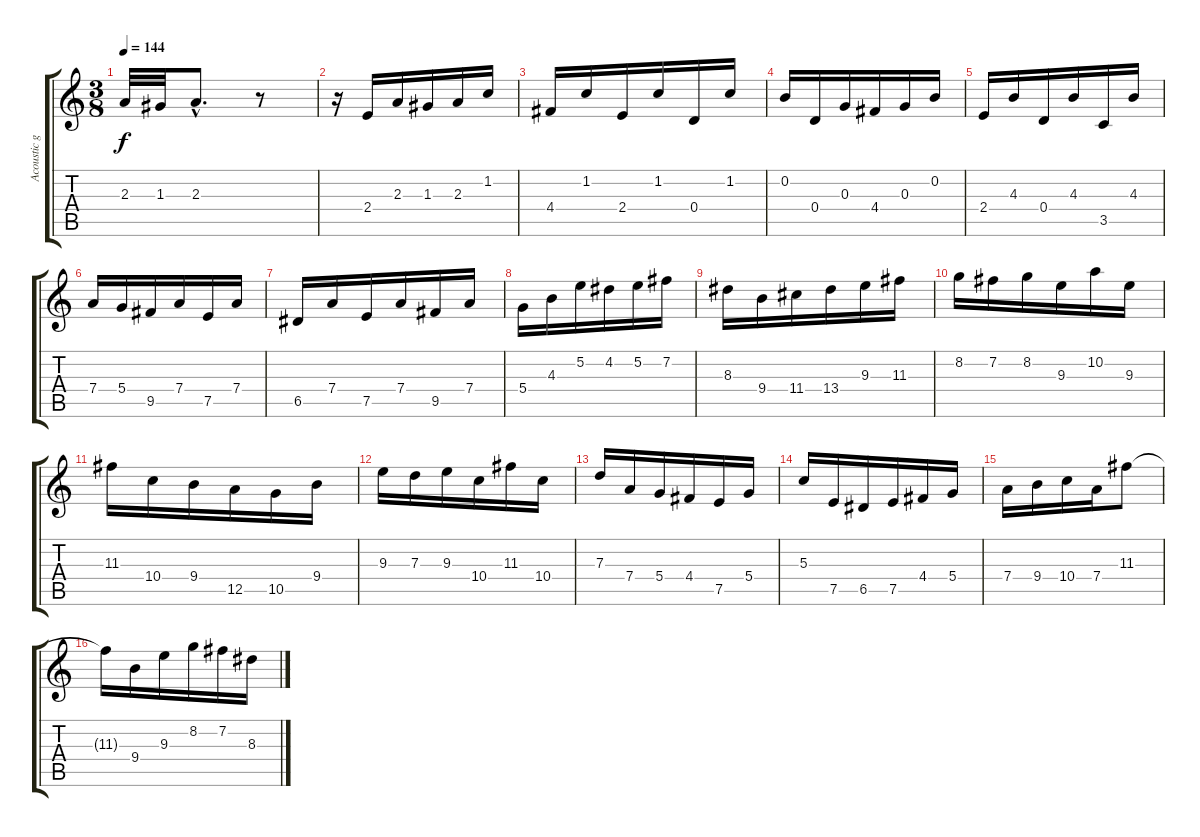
\track ("Acoustic guitar 1" "Acoustic g") {instrument acousticguitarnylon}
\staff {score tabs}
\tuning (E4 B3 G3 D3 A2 E2) {hide}
\ts (3 8)
\tempo 144
\clef g2
\ks c
2.3.32{dy f} 1.3.32 2.3{hac}.8{d} r.8 |
r.16 2.4.16 2.3.16 1.3.16 2.3.16 1.2.16 |
4.4.16 1.2.16 2.4.16 1.2.16 0.4.16 1.2.16 |
0.2.16 0.4.16 0.3.16 4.4.16 0.3.16 0.2.16 |
2.4.16 4.3.16 0.4.16 4.3.16 3.5.16 4.3.16 |
7.4.16 5.4.16 9.5.16 7.4.16 7.5.16 7.4.16 |
6.5.16 7.4.16 7.5.16 7.4.16 9.5.16 7.4.16 |
5.4.16 4.3.16 5.2.16 4.2.16 5.2.16 7.2.16 |
8.3.16 9.4.16 11.4.16 13.4.16 9.3.16 11.3.16 |
8.2.16 7.2.16 8.2.16 9.3.16 10.2.16 9.3.16 |
11.3.16 10.4.16 9.4.16 12.5.16 10.5.16 9.4.16 |
9.3.16 7.3.16 9.3.16 10.4.16 11.3.16 10.4.16 |
7.3.16 7.4.16 5.4.16 4.4.16 7.5.16 5.4.16 |
5.3.16 7.5.16 6.5.16 7.5.16 4.4.16 5.4.16 |
7.4.16 9.4.16 10.4.16 7.4.16 11.3.8 |
11.3{t}.16 9.4.16 9.3.16 8.2.16 7.2.16 8.3.16
